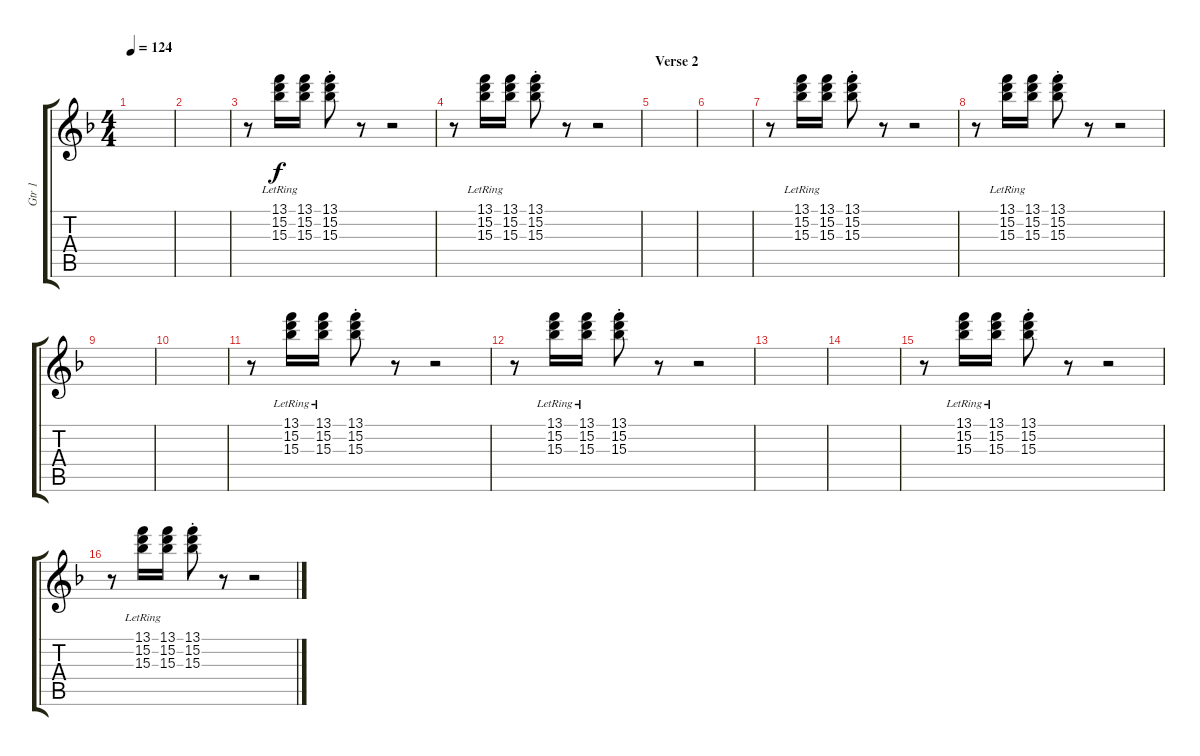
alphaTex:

\track ("Gtr 1" "Gtr 1") {instrument electricguitarjazz}
\staff {score tabs}
\tuning (E4 B3 G3 D3 A2 E2) {hide}
\ts (4 4)
\tempo 124
\clef g2
\ks f
|
|
r.8 (13.1{lr} 15.2{lr} 15.3{lr}).16 (13.1{lr} 15.2{lr} 15.3{lr}).16 (13.1{st} 15.2{st} 15.3{st}).8 r.8 r.2 |
r.8 (13.1{lr} 15.2{lr} 15.3{lr}).16 (13.1{lr} 15.2{lr} 15.3{lr}).16 (13.1{st} 15.2{st} 15.3{st}).8 r.8 r.2 |
\section ("" "Verse 2")
|
|
r.8 (13.1{lr} 15.2{lr} 15.3{lr}).16 (13.1{lr} 15.2{lr} 15.3{lr}).16 (13.1{st} 15.2{st} 15.3{st}).8 r.8 r.2 |
r.8 (13.1{lr} 15.2{lr} 15.3{lr}).16 (13.1{lr} 15.2{lr} 15.3{lr}).16 (13.1{st} 15.2{st} 15.3{st}).8 r.8 r.2 |
|
|
r.8 (13.1{lr} 15.2{lr} 15.3{lr}).16 (13.1{lr} 15.2{lr} 15.3{lr}).16 (13.1{st} 15.2{st} 15.3{st}).8 r.8 r.2 |
r.8 (13.1{lr} 15.2{lr} 15.3{lr}).16 (13.1{lr} 15.2{lr} 15.3{lr}).16 (13.1{st} 15.2{st} 15.3{st}).8 r.8 r.2 |
|
|
r.8 (13.1{lr} 15.2{lr} 15.3{lr}).16 (13.1{lr} 15.2{lr} 15.3{lr}).16 (13.1{st} 15.2{st} 15.3{st}).8 r.8 r.2 |
r.8 (13.1{lr} 15.2{lr} 15.3{lr}).16 (13.1{lr} 15.2{lr} 15.3{lr}).16 (13.1{st} 15.2{st} 15.3{st}).8 r.8 r.2
